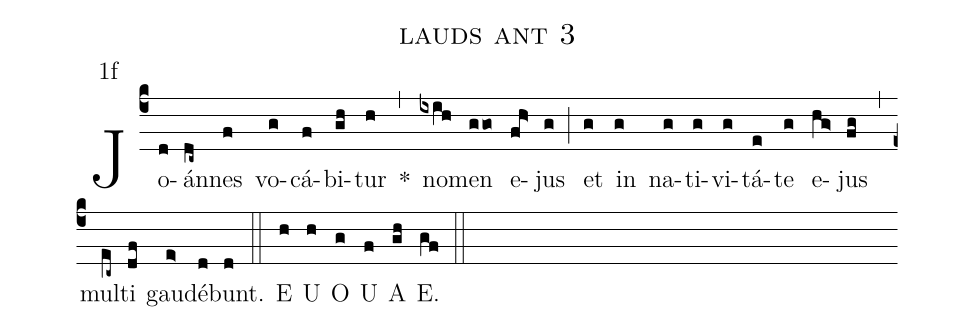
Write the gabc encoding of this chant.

name:lauds ant 3;
mode:1f;
%%
(c4)Jo(d)án(dc~)nes(f) vo(g)cá(f)bi(gh)tur(h) *(,) no(ixih)men(ggo) e(fh>)jus(g) (;) et(g) in(g) na(g)ti(g)vi(g)tá(e)te(g) e(hg>)jus(fg) (,) mul(ec~)ti(df) gau(e>)dé(d)bunt.(d) (::) E(h) U(h) O(g) U(f) A(gh) E.(gf) (::)
